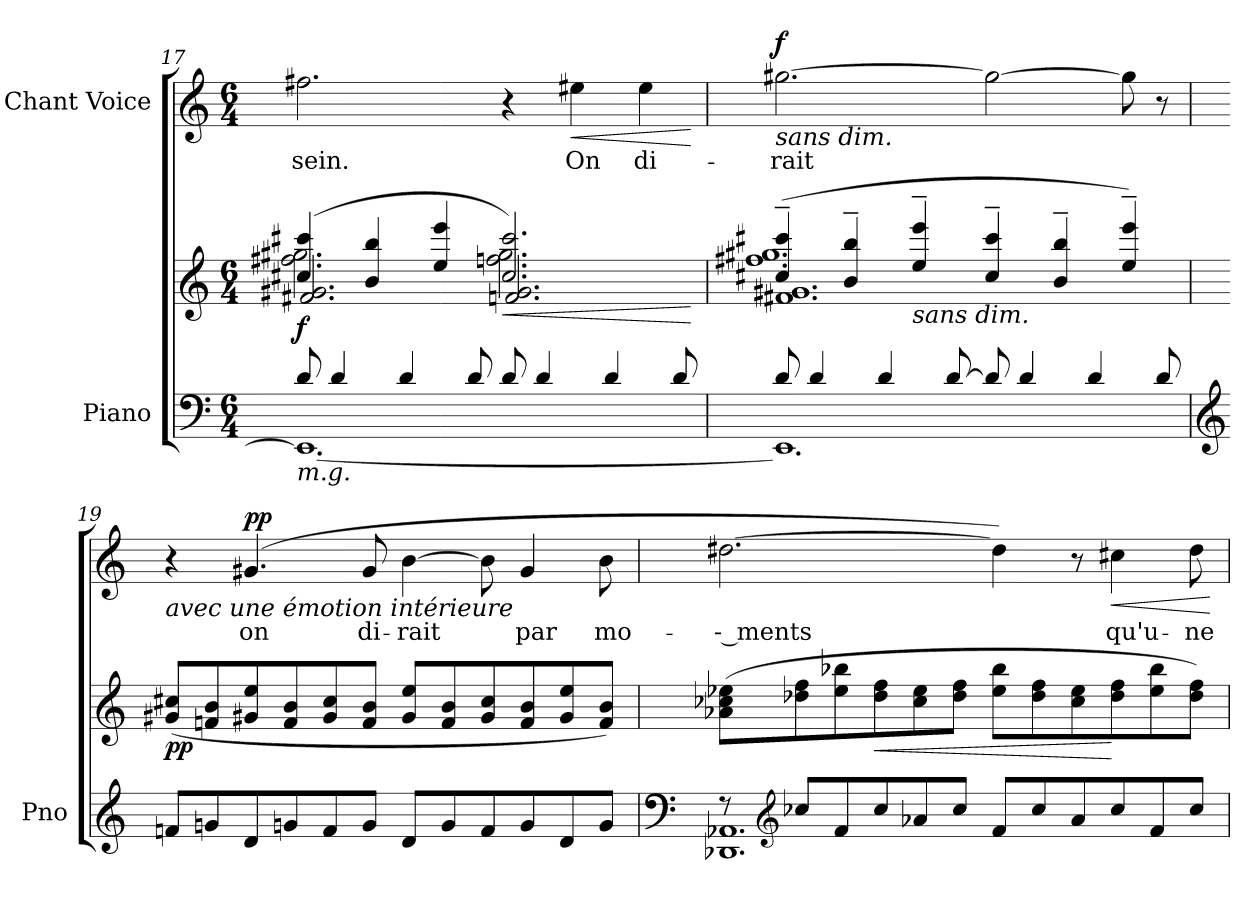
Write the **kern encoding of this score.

**kern	**kern	**dynam	**kern	**text	**dynam
*part2	*part2	*part2	*part1	*part1	*part1
*staff3	*staff2	*staff2/3	*staff1	*staff1	*staff1
*I"Piano	*	*	*I"Chant Voice	*	*
*I'Pno	*	*	*	*	*
!!LO:LB:g=z
*clefF4	*clefG2	*	*clefG2	*	*
*k[]	*k[]	*	*k[]	*	*
*M6/4	*M6/4	*	*M6/4	*	*
=17	=17	=17	=17	=17	=17
*^	*^	*	*	*	*
*	*	*	*^	*	*	*	*
!LO:TX:b:i:t=m.g.	!	!	!	!	!	!	!	!
!	!	!	!	!	!LO:DY:b	!	!LO:LY:b	!
8d/	1.EE_	(4cc#X/ 4ccc#X/	2.ff#X\ 2.gg#X\	2.f#X/ 2.g#X/	f	2.ff#X\	sein.	.
4d/	.	.	.	.	.	.	.	.
.	.	4b/ 4bb/	.	.	.	.	.	.
4d/	.	.	.	.	.	.	.	.
.	.	4ee/ 4eee/	.	.	.	.	.	.
8d/	.	.	.	.	.	.	.	.
!	!	!	!	!	!LO:HP:b	!	!	!
8d/	.	2.cc#/ 2.ccc#/)	2.ffn\ 2.gg#\	2.fn/ 2.g#/	<	4r	.	.
4d/	.	.	.	.	.	.	.	.
!	!	!	!	!	!	!	!LO:LY:b	!LO:HP:b
.	.	.	.	.	.	4ee#X\	On	<
4d/	.	.	.	.	.	.	.	.
!	!	!	!	!	!	!	!LO:LY:b	!
.	.	.	.	.	.	4ee#\	di-	.
8d/	.	.	.	.	.	.	.	.
*v	*v	*	*	*	*	*	*	*
*	*v	*v	*v	*	*	*	*
.	.	[	.	.	[
=18	=18	=18	=18	=18	=18
*^	*^	*	*	*	*
*	*	*	*^	*	*	*	*
!	!	!	!	!	!	!LO:TX:b:i:t=sans dim.	!	!
!	!	!	!	!	!	!	!LO:LY:b	!LO:DY:a
8d/	1.EE]	(4cc#X/~ 4ccc#X/~	1.ff#X 1.gg#X	1.f#X 1.g#X	.	[2.gg#X\	-rait	f
4d/	.	.	.	.	.	.	.	.
.	.	4b/~ 4bb/~	.	.	.	.	.	.
4d/	.	.	.	.	.	.	.	.
!	!	!LO:TX:b:i:t=sans dim.	!	!	!	!	!	!
.	.	4ee/~ 4eee/~	.	.	.	.	.	.
[8d/	.	.	.	.	.	.	.	.
8d/]	.	4cc#/~ 4ccc#/~	.	.	.	2gg#\_	.	.
4d/	.	.	.	.	.	.	.	.
.	.	4b/~ 4bb/~	.	.	.	.	.	.
4d/	.	.	.	.	.	.	.	.
.	.	4ee/~ 4eee/~)	.	.	.	8gg#\]	.	.
8d/	.	.	.	.	.	8r	.	.
*v	*v	*	*	*	*	*	*	*
*	*v	*v	*v	*	*	*	*
=19	=19	=19	=19	=19	=19
*clefG2	*	*	*	*	*
!	!	!	!LO:TX:b:i:t=avec une émotion intérieure	!	!
!	!	!LO:DY:b	!	!	!
8fn/L	(8g#X/ 8cc#X/L	pp	4r	.	.
8gn/	8fn/ 8b/	.	.	.	.
!	!	!	!	!LO:LY:b	!LO:DY:a
8d/	8g#X/ 8ee/	.	(4.g#X/	on	pp
8gn/	8f/ 8b/	.	.	.	.
8f/	8g#/ 8cc#/	.	.	.	.
!	!	!	!	!LO:LY:b	!
8g/J	8f/ 8b/J	.	8g#/	di-	.
!	!	!	!	!LO:LY:b	!
8d/L	8g#/ 8ee/L	.	[4b\	-rait	.
8g/	8f/ 8b/	.	.	.	.
8f/	8g#/ 8cc#/	.	8b\]	.	.
!	!	!	!	!LO:LY:b	!
8g/	8f/ 8b/	.	4g#/	par	.
8d/	8g#/ 8ee/	.	.	.	.
!	!	!	!	!LO:LY:b	!
8g/J	8f/ 8b/J)	.	8b\	mo-	.
!!LO:LB:g=z
=20	=20	=20	=20	=20	=20
*clefF4	*	*	*	*	*
*^	*	*	*	*	*
!	!	!	!	!	!LO:LY:b	!
8r	1.DD-X 1.AA-X	(8a-X\ 8cc-X\ 8ee-X\L	.	[2.dd#X\	-- ments	.
*clefG2	*	*	*	*	*	*
8cc-X/L	.	8dd-X\ 8ff\	.	.	.	.
8f/	.	8ee-\ 8bb-X\	.	.	.	.
!	!	!	!LO:HP:b	!	!	!
8cc-/	.	8dd-\ 8ff\	<	.	.	.
8a-X/	.	8cc-\ 8ee-\	.	.	.	.
8cc-/J	.	8dd-\ 8ff\J	.	.	.	.
8f/L	.	8ee-\ 8bb-\L	.	4dd#\])	.	.
8cc-/	.	8dd-\ 8ff\	.	.	.	.
8a-/	.	8cc-\ 8ee-\	.	8r	.	.
!	!	!	!	!	!LO:LY:b	!LO:HP:b
8cc-/	.	8dd-\ 8ff\	[	4cc#X\	qu'u-	<
8f/	.	8ee-\ 8bb-\	.	.	.	.
!	!	!	!	!	!LO:LY:b	!
8cc-/J	.	8dd-\ 8ff\J)	.	8dd#\	-ne	.
*v	*v	*	*	*	*	*
.	.	.	.	.	[
=	=	=	=	=	=
*-	*-	*-	*-	*-	*-
